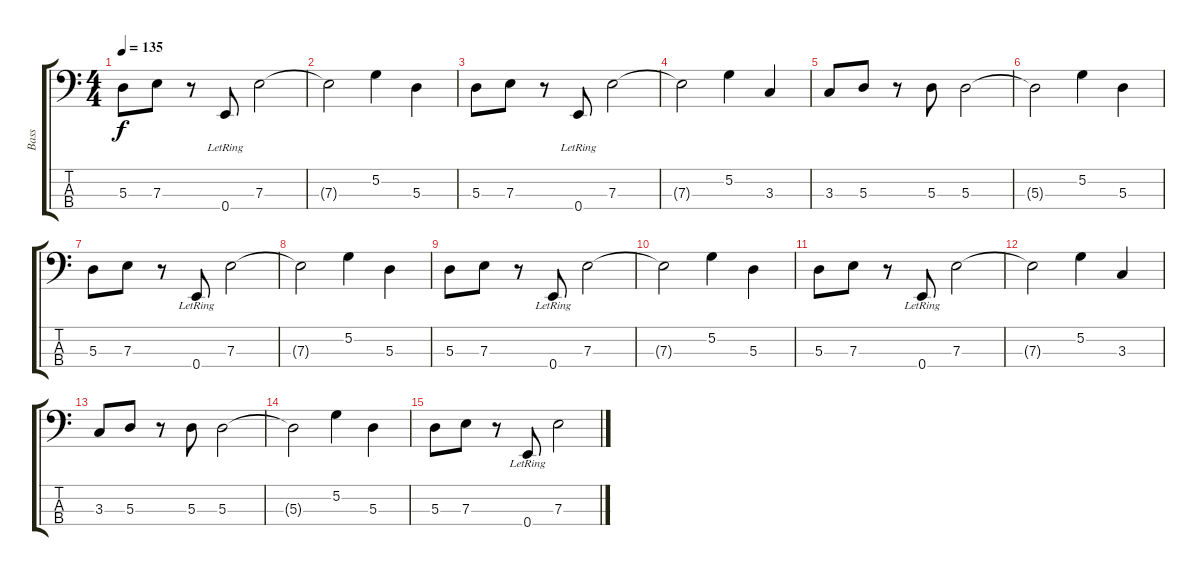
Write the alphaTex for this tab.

\track ("Bass" "Bass") {instrument electricbassfinger}
\staff {score tabs}
\tuning (G2 D2 A1 E1) {hide}
\ts (4 4)
\tempo 135
\clef f4
\ks c
5.3.8{dy f} 7.3.8 r.8 0.4{lr}.8 7.3.2 |
7.3{t}.2 5.2.4 5.3.4 |
5.3.8 7.3.8 r.8 0.4{lr}.8 7.3.2 |
7.3{t}.2 5.2.4 3.3.4 |
3.3.8 5.3.8 r.8 5.3.8 5.3.2 |
5.3{t}.2 5.2.4 5.3.4 |
5.3.8 7.3.8 r.8 0.4{lr}.8 7.3.2 |
7.3{t}.2 5.2.4 5.3.4 |
5.3.8 7.3.8 r.8 0.4{lr}.8 7.3.2 |
7.3{t}.2 5.2.4 5.3.4 |
5.3.8 7.3.8 r.8 0.4{lr}.8 7.3.2 |
7.3{t}.2 5.2.4 3.3.4 |
3.3.8 5.3.8 r.8 5.3.8 5.3.2 |
5.3{t}.2 5.2.4 5.3.4 |
5.3.8 7.3.8 r.8 0.4{lr}.8 7.3.2
